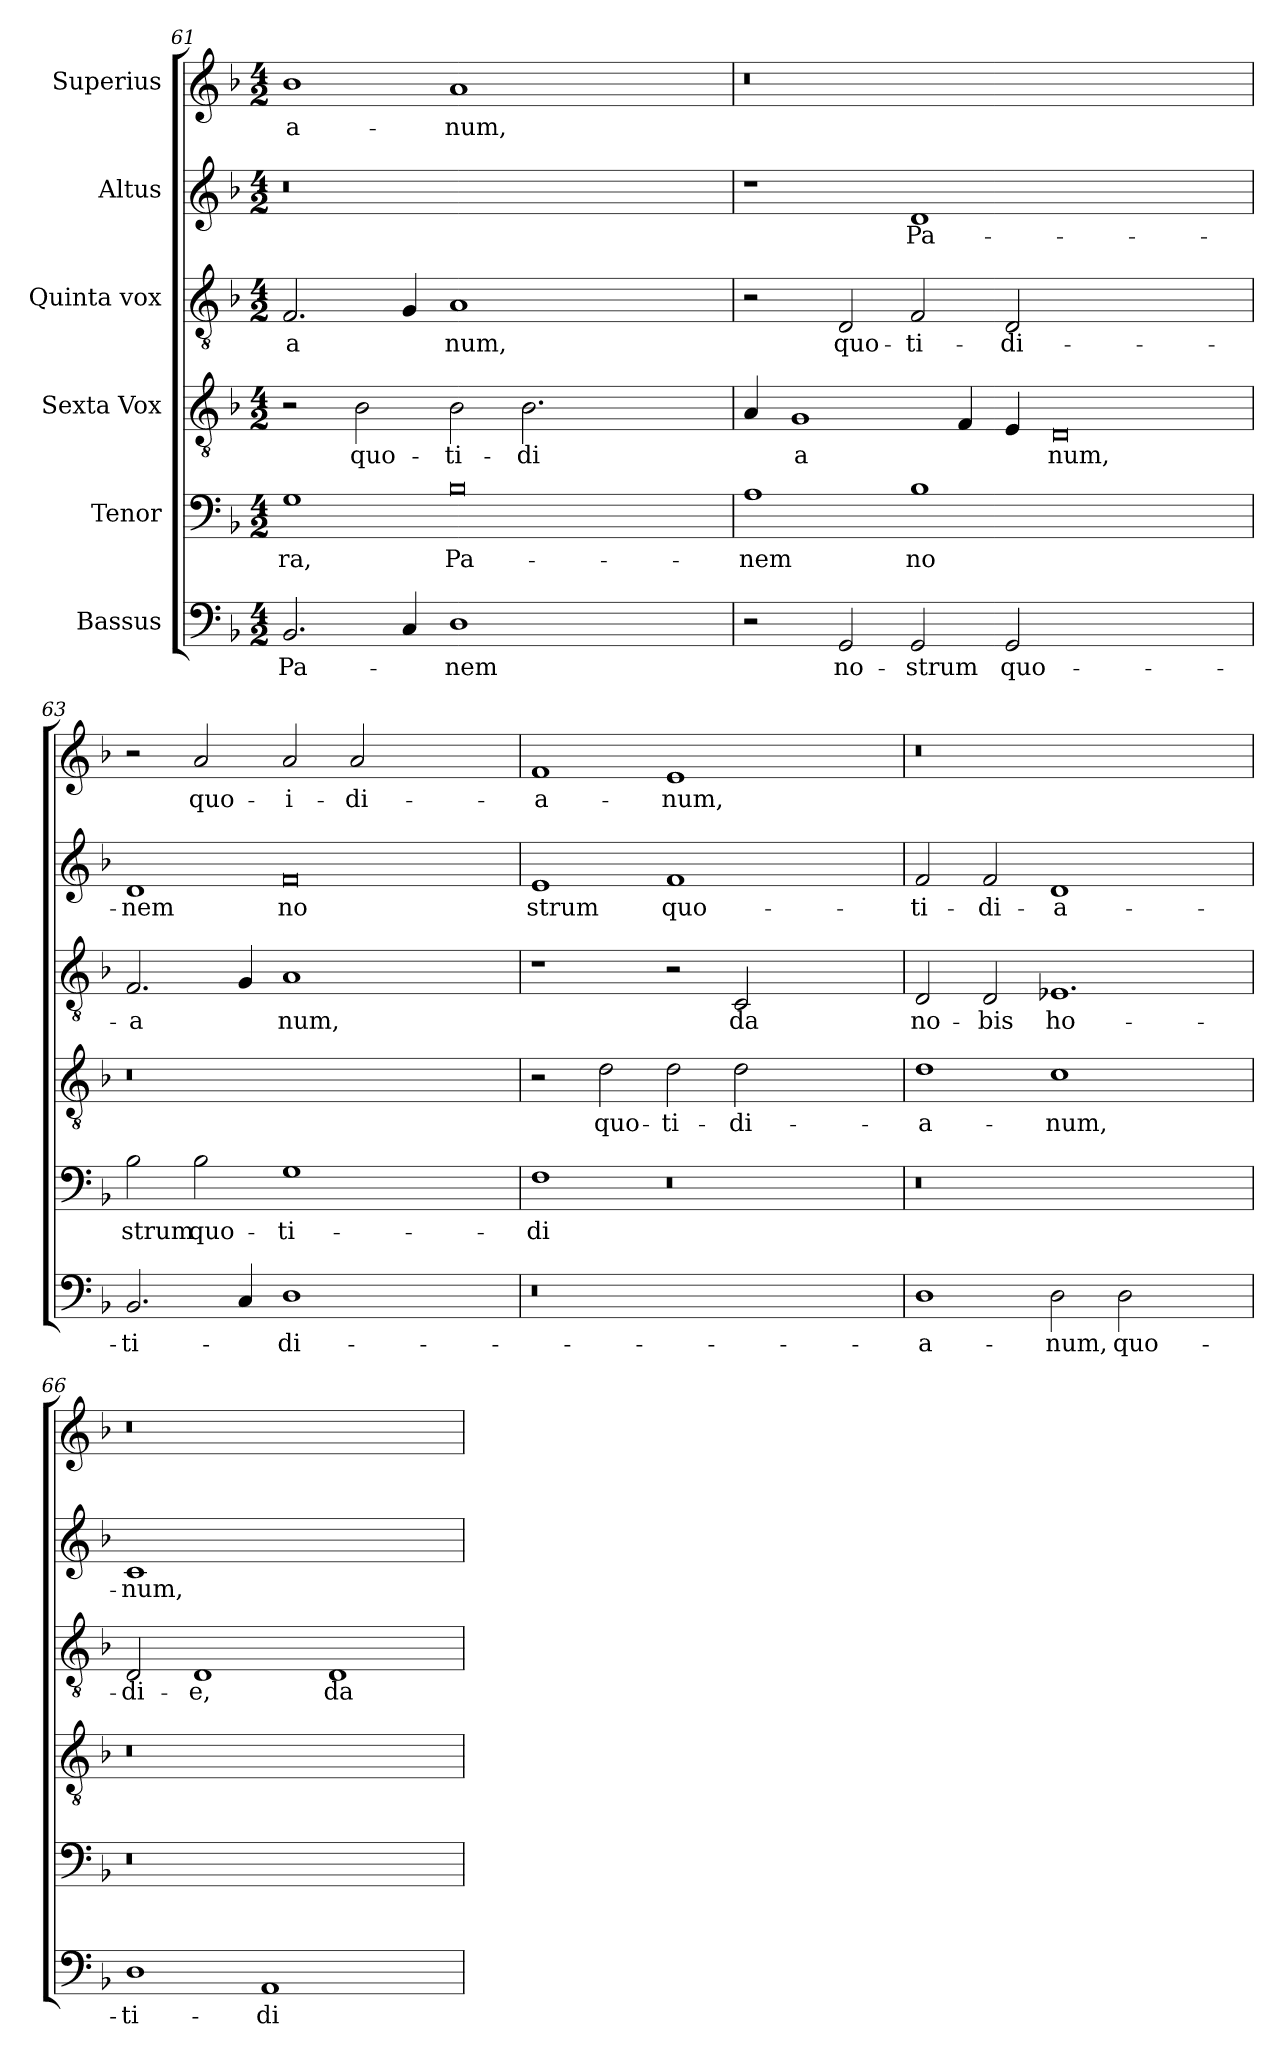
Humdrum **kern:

**kern	**text	**kern	**text	**kern	**text	**kern	**text	**kern	**text	**kern	**text
*part6	*part6	*part5	*part5	*part4	*part4	*part3	*part3	*part2	*part2	*part1	*part1
*staff6	*staff6	*staff5	*staff5	*staff4	*staff4	*staff3	*staff3	*staff2	*staff2	*staff1	*staff1
*I"Bassus	*	*I"Tenor	*	*I"Sexta Vox	*	*I"Quinta vox	*	*I"Altus	*	*I"Superius	*
*clefF4	*	*clefF4	*	*clefGv2	*	*clefGv2	*	*clefG2	*	*clefG2	*
*k[b-]	*	*k[b-]	*	*k[b-]	*	*k[b-]	*	*k[b-]	*	*k[b-]	*
*F:	*	*F:	*	*F:	*	*F:	*	*F:	*	*F:	*
*M4/2	*	*M4/2	*	*M4/2	*	*M4/2	*	*M4/2	*	*M4/2	*
=61	=61	=61	=61	=61	=61	=61	=61	=61	=61	=61	=61
!	!LO:LY:b	!	!LO:LY:b	!	!	!	!LO:LY:b	!	!	!	!LO:LY:b
*	*	*	*	*	*	*	*	*	*	*^	*
2.BB-/	Pa-	1G	-ra,	2r	.	2.F/	-a	0r	.	1b-	0ryy	-a-
!	!	!	!	!	!LO:LY:b	!	!	!	!	!	!	!
.	.	.	.	2B-\	quo-	.	.	.	.	.	.	.
4C/	.	.	.	.	.	4G/	.	.	.	.	.	.
!	!LO:LY:b	!	!LO:LY:b	!	!LO:LY:b	!	!LO:LY:b	!	!	!	!	!LO:LY:b
1D	-nem	0B-	Pa-	2B-\	-ti-	1A	num,	.	.	1a	.	-num,
!	!	!	!	!	!LO:LY:b	!	!	!	!	!	!	!
.	.	.	.	2.B-\	-di	.	.	.	.	.	.	.
1ryy	.	.	.	.	.	1ryy	.	1ryy	.	1ryy	1ryy	.
.	.	.	.	2.ryy	.	.	.	.	.	.	.	.
=62	=62	=62	=62	=62	=62	=62	=62	=62	=62	=62	=62	=62
!	!	!	!LO:LY:b	!	!	!	!	!	!	!	!	!
2r	.	1A	-nem	4A/	.	2r	.	1r	.	0r	0ryy	.
!	!	!	!	!	!LO:LY:b	!	!	!	!	!	!	!
.	.	.	.	1G	a	.	.	.	.	.	.	.
!	!LO:LY:b	!	!	!	!	!	!LO:LY:b	!	!	!	!	!
2GG/	no-	.	.	.	.	2D/	quo-	.	.	.	.	.
!	!LO:LY:b	!	!LO:LY:b	!	!	!	!LO:LY:b	!	!LO:LY:b	!	!	!
2GG/	-strum	1B-	no	.	.	2F/	-ti-	1d	Pa-	.	.	.
.	.	.	.	4F/	.	.	.	.	.	.	.	.
!	!LO:LY:b	!	!	!	!	!	!LO:LY:b	!	!	!	!	!
2GG/	quo-	.	.	4E/	.	2D/	-di-	.	.	.	.	.
!	!	!	!	!	!LO:LY:b	!	!	!	!	!	!	!
.	.	.	.	0D	num,	.	.	.	.	.	.	.
1..ryy	.	1..ryy	.	.	.	1..ryy	.	1..ryy	.	1..ryy	1..ryy	.
=63	=63	=63	=63	=63	=63	=63	=63	=63	=63	=63	=63	=63
!	!LO:LY:b	!	!LO:LY:b	!	!	!	!LO:LY:b	!	!LO:LY:b	!	!	!
2.BB-/	-ti-	2B-\	strum	0r	.	2.F/	-a	1d	-nem	2r	0ryy	.
!	!	!	!LO:LY:b	!	!	!	!	!	!	!	!	!LO:LY:b
.	.	2B-\	quo-	.	.	.	.	.	.	2a/	.	quo-
4C/	.	.	.	.	.	4G/	.	.	.	.	.	.
!	!LO:LY:b	!	!LO:LY:b	!	!	!	!LO:LY:b	!	!LO:LY:b	!	!	!LO:LY:b
1D	-di-	1G	-ti-	.	.	1A	num,	0f	no	2a/	.	-i-
!	!	!	!	!	!	!	!	!	!	!	!	!LO:LY:b
.	.	.	.	.	.	.	.	.	.	2a/	.	-di-
1ryy	.	1ryy	.	1ryy	.	1ryy	.	.	.	1ryy	1ryy	.
=64	=64	=64	=64	=64	=64	=64	=64	=64	=64	=64	=64	=64
!	!	!	!LO:LY:b	!	!	!	!	!	!LO:LY:b	!	!	!LO:LY:b
0r	.	1F	-di-	2r	.	1r	.	1e	strum	1f	0ryy	-a-
!	!	!	!	!	!LO:LY:b	!	!	!	!	!	!	!
.	.	.	.	2d\	quo-	.	.	.	.	.	.	.
!	!	!	!	!	!LO:LY:b	!	!	!	!LO:LY:b	!	!	!LO:LY:b
.	.	0r	.	2d\	-ti-	2r	.	1f	quo-	1e	.	-num,
!	!	!	!	!	!LO:LY:b	!	!LO:LY:b	!	!	!	!	!
.	.	.	.	2d\	-di-	2C/	da	.	.	.	.	.
1ryy	.	.	.	1ryy	.	1ryy	.	1ryy	.	1ryy	1ryy	.
!!LO:PB:g=z	!!
=65	=65	=65	=65	=65	=65	=65	=65	=65	=65	=65	=65	=65
!	!LO:LY:b	!	!	!	!LO:LY:b	!	!LO:LY:b	!	!LO:LY:b	!	!	!
1D	-a-	0r	.	1d	-a-	2D/	no-	2f/	-ti-	0r	0ryy	.
!	!	!	!	!	!	!	!LO:LY:b	!	!LO:LY:b	!	!	!
.	.	.	.	.	.	2D/	-bis	2f/	-di-	.	.	.
!	!LO:LY:b	!	!	!	!LO:LY:b	!	!LO:LY:b	!	!LO:LY:b	!	!	!
2D\	-num,	.	.	1c	-num,	1.E-	ho-	1d	-a-	.	.	.
!	!LO:LY:b	!	!	!	!	!	!	!	!	!	!	!
2D\	quo-	.	.	.	.	.	.	.	.	.	.	.
2ryy	.	2ryy	.	2ryy	.	.	.	2ryy	.	2ryy	2ryy	.
=66	=66	=66	=66	=66	=66	=66	=66	=66	=66	=66	=66	=66
!	!LO:LY:b	!	!	!	!	!	!LO:LY:b	!	!LO:LY:b	!	!	!
1D	-ti-	0r	.	0r	.	2D/	-di-	1c	-num,	0r	1ryy	.
!	!	!	!	!	!	!	!LO:LY:b	!	!	!	!	!
.	.	.	.	.	.	1D	-e,	.	.	.	.	.
!	!LO:LY:b	!	!	!	!	!	!	!	!	!	!	!
1AA	-di-	.	.	.	.	.	.	1.ryy	.	.	2ryy	.
!	!	!	!	!	!	!	!LO:LY:b	!	!	!	!	!
.	.	.	.	.	.	1D	da	.	.	.	2ryy	.
2ryy	.	2ryy	.	2ryy	.	.	.	.	.	2ryy	2ryy	.
*	*	*	*	*	*	*	*	*	*	*v	*v	*
=	=	=	=	=	=	=	=	=	=	=	=
*-	*-	*-	*-	*-	*-	*-	*-	*-	*-	*-	*-
